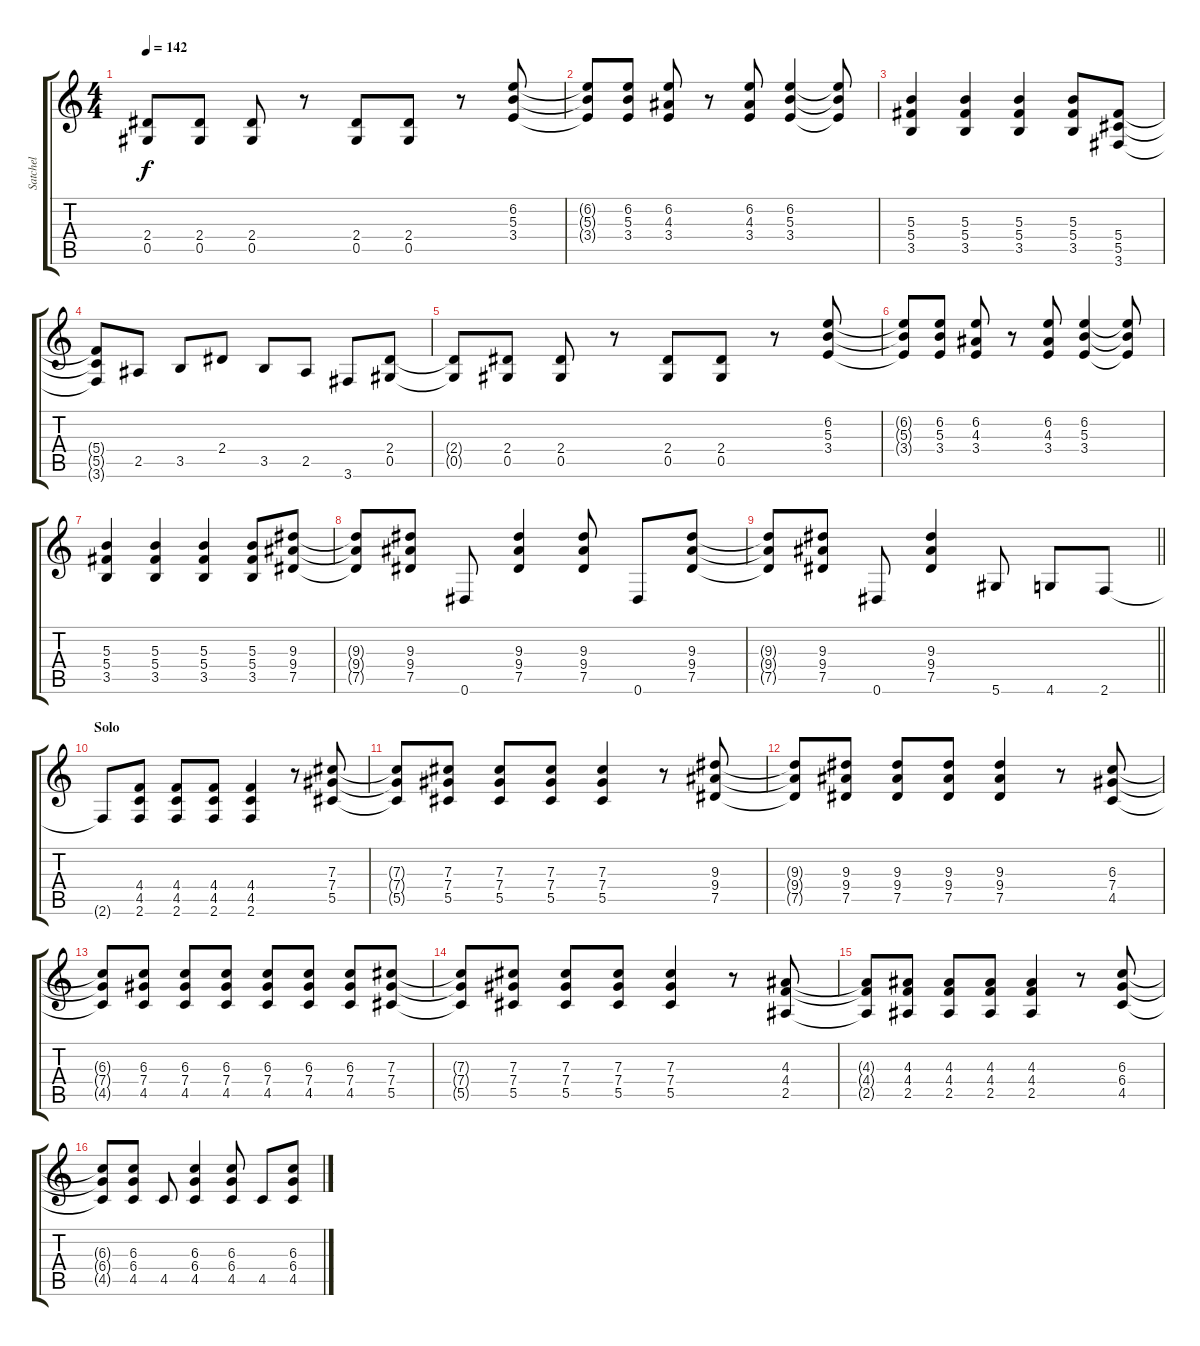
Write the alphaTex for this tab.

\track ("Satchel" "Satchel") {instrument distortionguitar}
\staff {score tabs}
\tuning (Eb4 Bb3 Gb3 Db3 Ab2 Eb2) {hide}
\ts (4 4)
\tempo 142
\clef g2
\ks c
(2.4{t} 0.5{t}).8{dy f} (2.4 0.5).8 (2.4 0.5).8 r.8 (2.4 0.5).8 (2.4 0.5).8 r.8 (6.2 5.3 3.4).8 |
(6.2{t} 5.3{t} 3.4{t}).8 (6.2 5.3 3.4).8 (6.2 4.3 3.4).8 r.8 (6.2 4.3 3.4).8 (6.2 5.3 3.4).4 (6.2{t} 5.3{t} 3.4{t}).8 |
(5.3 5.4 3.5).4 (5.3 5.4 3.5).4 (5.3 5.4 3.5).4 (5.3 5.4 3.5).8 (5.4 5.5 3.6).8 |
(5.4{t} 5.5{t} 3.6{t}).8 2.5.8 3.5.8 2.4.8 3.5.8 2.5.8 3.6.8 (2.4 0.5).8 |
(2.4{t} 0.5{t}).8 (2.4 0.5).8 (2.4 0.5).8 r.8 (2.4 0.5).8 (2.4 0.5).8 r.8 (6.2 5.3 3.4).8 |
(6.2{t} 5.3{t} 3.4{t}).8 (6.2 5.3 3.4).8 (6.2 4.3 3.4).8 r.8 (6.2 4.3 3.4).8 (6.2 5.3 3.4).4 (6.2{t} 5.3{t} 3.4{t}).8 |
(5.3 5.4 3.5).4 (5.3 5.4 3.5).4 (5.3 5.4 3.5).4 (5.3 5.4 3.5).8 (9.3 9.4 7.5).8 |
(9.3{t} 9.4{t} 7.5{t}).8 (9.3 9.4 7.5).8 0.6.8 (9.3 9.4 7.5).4 (9.3 9.4 7.5).8 0.6.8 (9.3 9.4 7.5).8 |
\barLineRight lightlight
(9.3{t} 9.4{t} 7.5{t}).8 (9.3 9.4 7.5).8 0.6.8 (9.3 9.4 7.5).4 5.6.8 4.6.8 2.6.8 |
\section ("" "Solo")
2.6{t}.8 (4.4 4.5 2.6).8 (4.4 4.5 2.6).8 (4.4 4.5 2.6).8 (4.4 4.5 2.6).4 r.8 (7.3 7.4 5.5).8 |
(7.3{t} 7.4{t} 5.5{t}).8 (7.3 7.4 5.5).8 (7.3 7.4 5.5).8 (7.3 7.4 5.5).8 (7.3 7.4 5.5).4 r.8 (9.3 9.4 7.5).8 |
(9.3{t} 9.4{t} 7.5{t}).8 (9.3 9.4 7.5).8 (9.3 9.4 7.5).8 (9.3 9.4 7.5).8 (9.3 9.4 7.5).4 r.8 (6.3 7.4 4.5).8 |
(6.3{t} 7.4{t} 4.5{t}).8 (6.3 7.4 4.5).8 (6.3 7.4 4.5).8 (6.3 7.4 4.5).8 (6.3 7.4 4.5).8 (6.3 7.4 4.5).8 (6.3 7.4 4.5).8 (7.3 7.4 5.5).8 |
(7.3{t} 7.4{t} 5.5{t}).8 (7.3 7.4 5.5).8 (7.3 7.4 5.5).8 (7.3 7.4 5.5).8 (7.3 7.4 5.5).4 r.8 (4.3 4.4 2.5).8 |
(4.3{t} 4.4{t} 2.5{t}).8 (4.3 4.4 2.5).8 (4.3 4.4 2.5).8 (4.3 4.4 2.5).8 (4.3 4.4 2.5).4 r.8 (6.3 6.4 4.5).8 |
(6.3{t} 6.4{t} 4.5{t}).8 (6.3 6.4 4.5).8 4.5.8 (6.3 6.4 4.5).4 (6.3 6.4 4.5).8 4.5.8 (6.3 6.4 4.5).8
